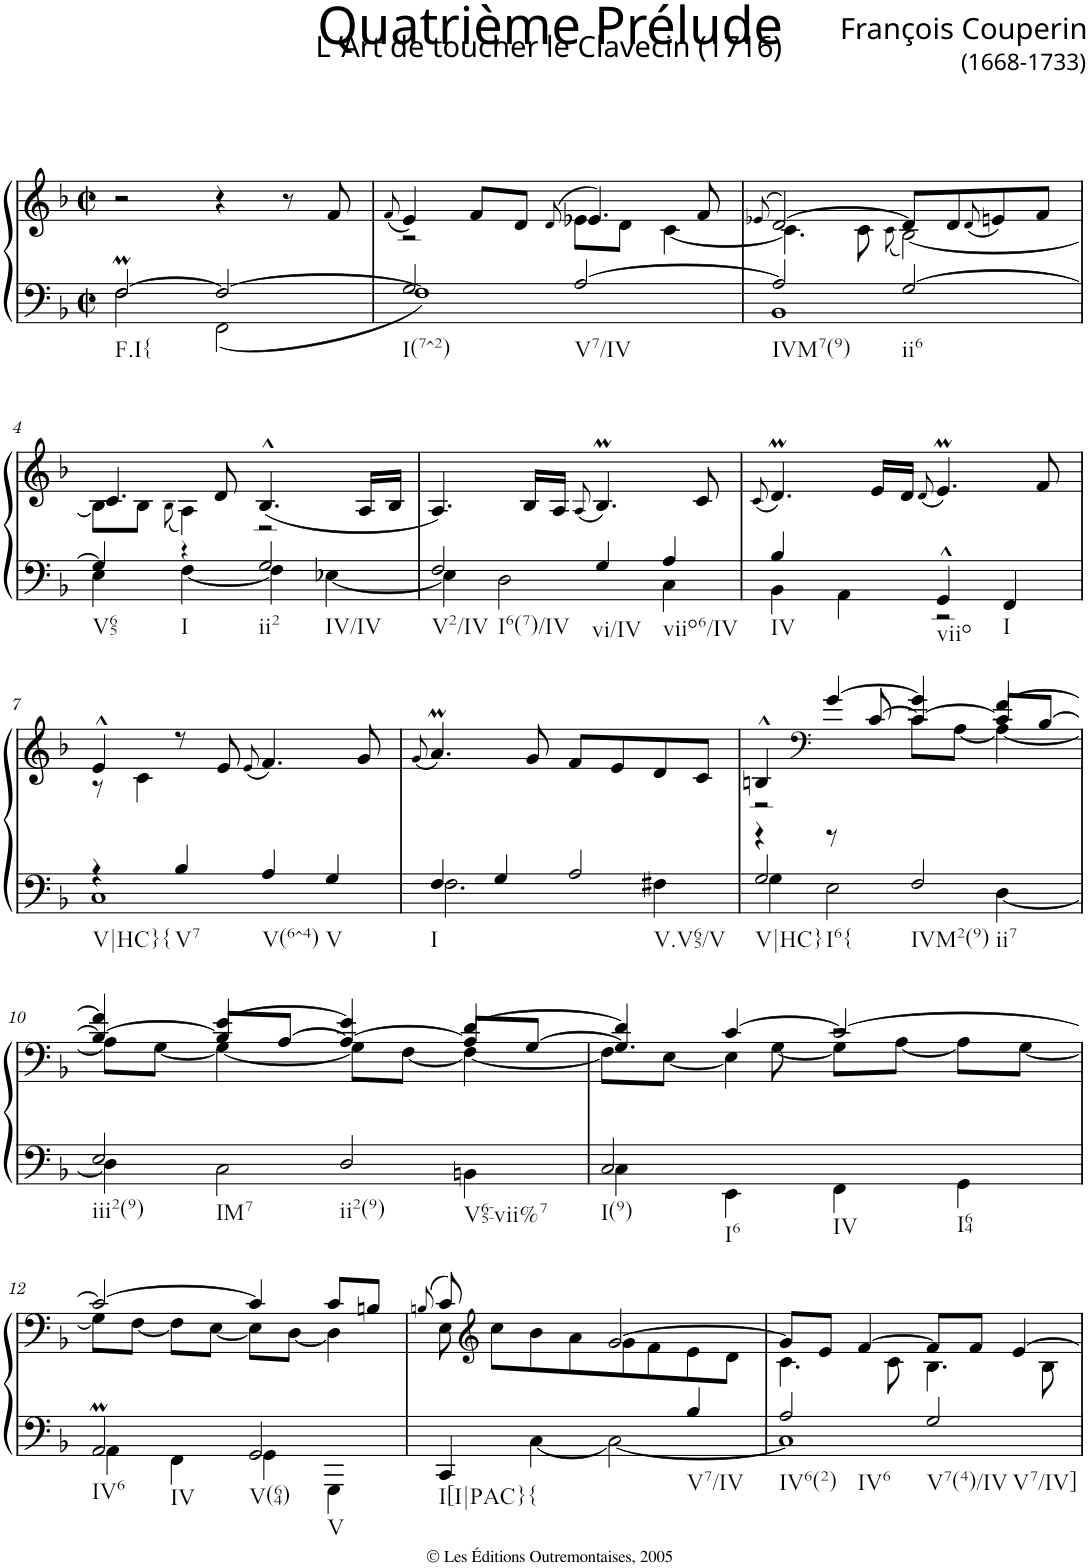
**kern	**kern
*part1	*part1
*staff2	*staff1
*I"Clavecin	*
*clefF4	*clefG2
*k[b-]	*k[b-]
*F:	*F:
*M2/2	*M2/2
*met(c|)	*met(c|)
=1	=1
*^	*
!LO:TX:b:t=F.I{	!	!
[2FM/	2F\	2r
2F/_	2FF\	4r
.	.	8r
.	.	8f/
=2	=2	=2
.	.	(<8qf/
*	*	*^
!LO:TX:b:t=I(7^2)	!	!	!
2G/	1F]	4e/)	2r
.	.	8f/L	.
.	.	8d/J	.
.	.	(>8qd/	.
!LO:TX:b:t=V7/IV	!	!	!
[2A/	.	4.e-X/)	8e-\L
.	.	.	8d\J
.	.	.	[4c\
.	.	8f/	.
=3	=3	=3	=3
.	.	(>8qe-X/	.
!LO:TX:b:t=IVM7(9)	!	!	!
2A/]	1BB-	[2d/)	4.c\]
.	.	.	8c\
.	.	.	(<8qc\
!LO:TX:b:t=ii6	!	!	!
[2G/	.	8d/L]	[2B-\)
.	.	8d/	.
.	.	(<8qd/	.
.	.	8en/)	.
.	.	8f/J	.
!!LO:LB:g=z	!!
=4	=4	=4	=4
!LO:TX:b:t=V65	!	!	!
4G/]	4E\	4.c/	8B-\L]
.	.	.	8B-\J
.	.	.	(<8qB-\
!LO:TX:b:t=I	!	!	!
4r	[4F\	.	4A\)
.	.	8d/	.
!LO:TX:b:t=ii2	!	!	!
!LO:TX:b:t=IV/IV	!	!	!
2G/	4F\]	(<4.B-^^/	2r
.	[4E-X\	.	.
.	.	16A/LL	.
.	.	16B-/JJ	.
*	*	*v	*v
=5	=5	=5
!LO:TX:b:t=V2/IV	!	!
!LO:TX:b:t=I6(7)/IV	!	!
2F/	4E-\]	4.A/)
.	2D\	.
.	.	16B-/LL
.	.	16A/JJ
.	.	(<8qA/
!LO:TX:b:t=vi/IV	!	!
4G/	.	4.B-M/)
!LO:TX:b:t=viio6/IV	!	!
4A/	4C\	.
.	.	8c/
=6	=6	=6
.	.	(<8qc/
!LO:TX:b:t=IV	!	!
4B-/	4BB-\	4.dM/)
4ryy	4AA\	.
.	.	16e/LL
.	.	16d/JJ
.	.	(<8qd/
!LO:TX:b:t=viio	!	!
4GG^^/	2r	4.em/)
!LO:TX:b:t=I	!	!
4FF/	.	.
.	.	8f/
!!LO:LB:g=z
=7	=7	=7
*	*	*^
!LO:TX:b:t=V|HC}{	!	!	!
4r	1C	4e^^/	8r
.	.	.	4c\
!LO:TX:b:t=V7	!	!	!
4B-/	.	8r	.
.	.	8e/	2ryy
.	.	(<8qe/	.
!LO:TX:b:t=V(6^4)	!	!	!
4A/	.	4.f/)	.
!LO:TX:b:t=V	!	!	!
4G/	.	.	.
.	.	8g/	8ryy
*	*	*v	*v
=8	=8	=8
.	.	(<8qg/
!LO:TX:b:t=I	!	!
4F/	2.F\	4.am/)
4G/	.	.
.	.	8g/
!LO:TX:b:t=V.V65/V	!	!
2A/	.	8f/L
.	.	8e/
.	4F#X\	8d/
.	.	8c/J
=9	=9	=9
*	*	*^
*	*	*	*^
!LO:TX:b:t=V|HC}	!	!	!	!
!LO:TX:b:t=I6{	!	!	!	!
2G/	4G\	4Bn^^/	2r	4r
*	*	*clefF4	*	*
.	2E\	[4g/	.	8r
.	.	.	.	[8c/
!LO:TX:b:t=IVM2(9)	!	!	!	!
!LO:TX:b:t=ii7	!	!	!	!
2F/	.	4g/]	8c\L	4c/_
.	.	.	[8A\J	.
.	[4D\	[4f/	4A\_	8c/L]
.	.	.	.	[8B/J
!!LO:LB:g=z	!!	!!
=10	=10	=10	=10	=10
!LO:TX:b:t=iii2(9)	!	!	!	!
!LO:TX:b:t=IM7	!	!	!	!
2E/	4D\]	4f/]	8A\L]	4B/_
.	.	.	[8G\J	.
.	2C\	[4e/	4G\_	8B/L]
.	.	.	.	[8A/J
!LO:TX:b:t=ii2(9)	!	!	!	!
!LO:TX:b:t=V65-vii%7	!	!	!	!
2D/	.	4e/]	8G\L]	4A/_
.	.	.	[8F\J	.
.	4BBn\	[4d/	4F\_	8A/L]
.	.	.	.	[8G/J
=11	=11	=11	=11	=11
!LO:TX:b:t=I(9)	!	!	!	!
!LO:TX:b:t=I6	!	!	!	!
2C/	4C\	4d/]	8F\L]	4.G/]
.	.	.	[8E\J	.
.	4EE\	[4c/	4E\]	.
.	.	.	.	[8G\
!LO:TX:b:t=IV	!	!	!	!
!LO:TX:b:t=I64	!	!	!	!
2ryy	4FF\	2c/_	2r	8G\L]
.	.	.	.	[8A\J
.	4GG\	.	.	8A\L]
.	.	.	.	[8G\J
!!LO:LB:g=z
=12	=12	=12	=12	=12
!LO:TX:b:t=IV6	!	!	!	!
!LO:TX:b:t=IV	!	!	!	!
*	*	*	*v	*v
2AAm/	4AA\	2c/_	8G\L]
.	.	.	[8F\J
.	4FF\	.	8F\L]
.	.	.	[8E\J
!LO:TX:b:t=V(64)	!	!	!
!LO:TX:b:t=V	!	!	!
2GG/	4GG\	4c/]	8E\L]
.	.	.	[8D\J
.	4GGG\	8c/L	4D\]
.	.	8Bn/J	.
=13	=13	=13	=13
.	.	(>8qBn/	.
!LO:TX:b:t=I[I|PAC}{	!	!	!
2.ryy	4CC/	8c/)	8E\
*	*	*clefG2	*
.	.	4.ryy	8cc\L
.	[4C\	.	8b-\
.	.	.	8a\
.	2C\_	[2g/	8g\
.	.	.	8f\
!LO:TX:b:t=V7/IV	!	!	!
4B-/	.	.	8e\
.	.	.	8d\J
=14	=14	=14	=14
!LO:TX:b:t=IV6(2)	!	!	!
!LO:TX:b:t=IV6	!	!	!
2A/	1C]	8g/L]	4.c\
.	.	8e/J	.
.	.	[4f/	.
.	.	.	8c\
!LO:TX:b:t=V7(4)/IV	!	!	!
!LO:TX:b:t=V7/IV]	!	!	!
2G/	.	8f/L]	4.B-\
.	.	8f/J	.
.	.	[4e/	.
.	.	.	8B-\
*v	*v	*	*
*	*v	*v
=	=
*-	*-
